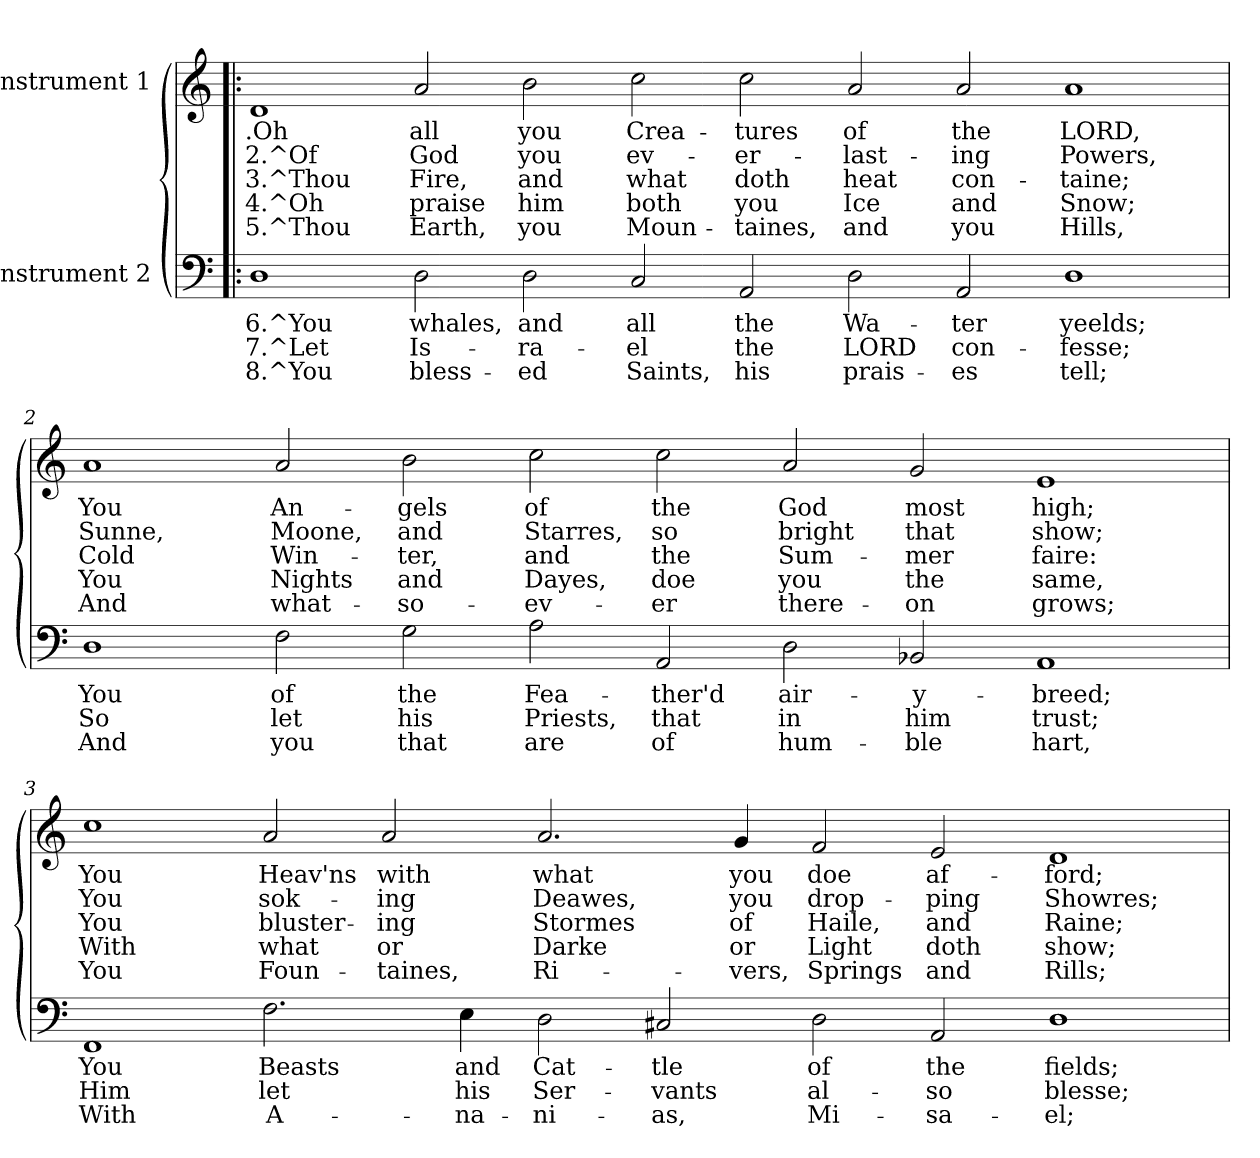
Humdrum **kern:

**kern	**text	**text	**text	**kern	**text	**text	**text	**text	**text
*part2	*part2	*part2	*part2	*part1	*part1	*part1	*part1	*part1	*part1
*staff2	*staff2	*staff2	*staff2	*staff1	*staff1	*staff1	*staff1	*staff1	*staff1
*I"Instrument 2	*	*	*	*I"Instrument 1	*	*	*	*	*
!!LO:PB:g=z
*stria5	*	*	*	*stria5	*	*	*	*	*
*clefF4	*	*	*	*clefG2	*	*	*	*	*
*k[]	*	*	*	*k[]	*	*	*	*	*
*C:	*	*	*	*C:	*	*	*	*	*
=1!|:	=1!|:	=1!|:	=1!|:	=1!|:	=1!|:	=1!|:	=1!|:	=1!|:	=1!|:
!	!LO:LY:b:rj	!LO:LY:b:rj	!LO:LY:b:rj	!	!LO:LY:b:cj	!LO:LY:b:cj	!LO:LY:b:cj	!LO:LY:b:cj	!LO:LY:b:cj
1D	6.^You	7.^Let	8.^You	1d	.Oh	2.^Of	3.^Thou	4.^Oh	5.^Thou
!	!LO:LY:b:rj	!LO:LY:b:rj	!LO:LY:b:rj	!	!LO:LY:b:cj	!LO:LY:b:cj	!LO:LY:b:cj	!LO:LY:b:cj	!LO:LY:b:cj
2D\	whales,	Is-	-bless-	2a/	all	God	Fire,	praise	Earth,
!	!LO:LY:b:rj	!LO:LY:b:rj	!LO:LY:b:rj	!	!LO:LY:b:cj	!LO:LY:b:cj	!LO:LY:b:cj	!LO:LY:b:cj	!LO:LY:b:cj
2D\	-and	ra-	-ed	2b\	you	you	and	him	you
!	!LO:LY:b:rj	!LO:LY:b:rj	!LO:LY:b:rj	!	!LO:LY:b:cj	!LO:LY:b:cj	!LO:LY:b:cj	!LO:LY:b:cj	!LO:LY:b:cj
2C/	all	el	Saints,	2cc\	Crea-	-ev-	-what	both	Moun-
!	!LO:LY:b:rj	!LO:LY:b:rj	!LO:LY:b:rj	!	!LO:LY:b:cj	!LO:LY:b:cj	!LO:LY:b:cj	!LO:LY:b:cj	!LO:LY:b:cj
2AA/	the	the	his	2cc\	-tures	er-	-doth	you	taines,
!	!LO:LY:b:rj	!LO:LY:b:rj	!LO:LY:b:rj	!	!LO:LY:b:cj	!LO:LY:b:cj	!LO:LY:b:cj	!LO:LY:b:cj	!LO:LY:b:cj
2D\	Wa-	-LORD	prais-	2a/	of	last-	-heat	Ice	and
!	!LO:LY:b:rj	!LO:LY:b:rj	!LO:LY:b:rj	!	!LO:LY:b:cj	!LO:LY:b:cj	!LO:LY:b:cj	!LO:LY:b:cj	!LO:LY:b:cj
2AA/	-ter	con-	-es	2a/	the	ing	con-	-and	you
!	!LO:LY:b:rj	!LO:LY:b:rj	!LO:LY:b:rj	!	!LO:LY:b:cj	!LO:LY:b:cj	!LO:LY:b:cj	!LO:LY:b:cj	!LO:LY:b:cj
1D	yeelds;	fesse;	tell;	1a	LORD,	Powers,	taine;	Snow;	Hills,
=2	=2	=2	=2	=2	=2	=2	=2	=2	=2
!	!LO:LY:b:rj	!LO:LY:b:rj	!LO:LY:b:rj	!	!LO:LY:b:cj	!LO:LY:b:cj	!LO:LY:b:cj	!LO:LY:b:cj	!LO:LY:b:cj
1D	You	So	And	1a	You	Sunne,	Cold	You	And
!	!LO:LY:b:rj	!LO:LY:b:rj	!LO:LY:b:rj	!	!LO:LY:b:cj	!LO:LY:b:cj	!LO:LY:b:cj	!LO:LY:b:cj	!LO:LY:b:cj
2F\	of	let	you	2a/	An-	-Moone,	Win-	-Nights	what-
!	!LO:LY:b:rj	!LO:LY:b:rj	!LO:LY:b:rj	!	!LO:LY:b:cj	!LO:LY:b:cj	!LO:LY:b:cj	!LO:LY:b:cj	!LO:LY:b:cj
2G\	the	his	that	2b\	-gels	and	ter,	and	so-
!	!LO:LY:b:rj	!LO:LY:b:rj	!LO:LY:b:rj	!	!LO:LY:b:cj	!LO:LY:b:cj	!LO:LY:b:cj	!LO:LY:b:cj	!LO:LY:b:cj
2A\	Fea-	-Priests,	are	2cc\	-of	Starres,	and	Dayes,	ev-
!	!LO:LY:b:rj	!LO:LY:b:rj	!LO:LY:b:rj	!	!LO:LY:b:cj	!LO:LY:b:cj	!LO:LY:b:cj	!LO:LY:b:cj	!LO:LY:b:cj
2AA/	ther'd	that	of	2cc\	-the	so	the	doe	er
!	!LO:LY:b:rj	!LO:LY:b:rj	!LO:LY:b:rj	!	!LO:LY:b:cj	!LO:LY:b:cj	!LO:LY:b:cj	!LO:LY:b:cj	!LO:LY:b:cj
2D\	air-	-in	hum-	2a/	God	bright	Sum-	-you	there-
!	!LO:LY:b:rj	!LO:LY:b:rj	!LO:LY:b:rj	!	!LO:LY:b:cj	!LO:LY:b:cj	!LO:LY:b:cj	!LO:LY:b:cj	!LO:LY:b:cj
2BB-X/	-y-	-him	ble	2g/	-most	that	mer	the	on
!	!LO:LY:b:rj	!LO:LY:b:rj	!LO:LY:b:rj	!	!LO:LY:b:cj	!LO:LY:b:cj	!LO:LY:b:cj	!LO:LY:b:cj	!LO:LY:b:cj
1AA	breed;	trust;	hart,	1e	high;	show;	faire:	same,	grows;
!!LO:LB:g=z
=3	=3	=3	=3	=3	=3	=3	=3	=3	=3
!	!LO:LY:b:rj	!LO:LY:b:rj	!LO:LY:b:rj	!	!LO:LY:b:cj	!LO:LY:b:cj	!LO:LY:b:cj	!LO:LY:b:cj	!LO:LY:b:cj
1FF	You	Him	With	1cc	You	You	You	With	You
!	!LO:LY:b:rj	!LO:LY:b:rj	!LO:LY:b:rj	!	!LO:LY:b:cj	!LO:LY:b:cj	!LO:LY:b:cj	!LO:LY:b:cj	!LO:LY:b:cj
2.F\	Beasts	let	A-	2a/	Heav'ns	sok-	-bluster-	-what	Foun-
!	!	!	!	!	!LO:LY:b:cj	!LO:LY:b:cj	!LO:LY:b:cj	!LO:LY:b:cj	!LO:LY:b:cj
.	.	.	.	2a/	-with	ing	ing	or	taines,
!	!LO:LY:b:rj	!LO:LY:b:rj	!LO:LY:b:rj	!	!	!	!	!	!
4E\	-and	his	na-	.	.	.	.	.	.
!	!LO:LY:b:rj	!LO:LY:b:rj	!LO:LY:b:rj	!	!LO:LY:b:cj	!LO:LY:b:cj	!LO:LY:b:cj	!LO:LY:b:cj	!LO:LY:b:cj
2D\	-Cat-	-Ser-	-ni-	2.a/	what	Deawes,	Stormes	Darke	Ri-
!	!LO:LY:b:rj	!LO:LY:b:rj	!LO:LY:b:rj	!	!	!	!	!	!
2C#X/	-tle	vants	as,	.	.	.	.	.	.
!	!	!	!	!	!LO:LY:b:cj	!LO:LY:b:cj	!LO:LY:b:cj	!LO:LY:b:cj	!LO:LY:b:cj
.	.	.	.	4g/	-you	you	of	or	vers,
!	!LO:LY:b:rj	!LO:LY:b:rj	!LO:LY:b:rj	!	!LO:LY:b:cj	!LO:LY:b:cj	!LO:LY:b:cj	!LO:LY:b:cj	!LO:LY:b:cj
2D\	of	al-	-Mi-	2f/	doe	drop-	-Haile,	Light	Springs
!	!LO:LY:b:rj	!LO:LY:b:rj	!LO:LY:b:rj	!	!LO:LY:b:cj	!LO:LY:b:cj	!LO:LY:b:cj	!LO:LY:b:cj	!LO:LY:b:cj
2AA/	-the	so	sa-	2e/	af-	-ping	and	doth	and
!	!LO:LY:b:rj	!LO:LY:b:rj	!LO:LY:b:rj	!	!LO:LY:b:cj	!LO:LY:b:cj	!LO:LY:b:cj	!LO:LY:b:cj	!LO:LY:b:cj
1D	-fields;	blesse;	el;	1d	ford;	Showres;	Raine;	show;	Rills;
=	=	=	=	=	=	=	=	=	=
*-	*-	*-	*-	*-	*-	*-	*-	*-	*-
